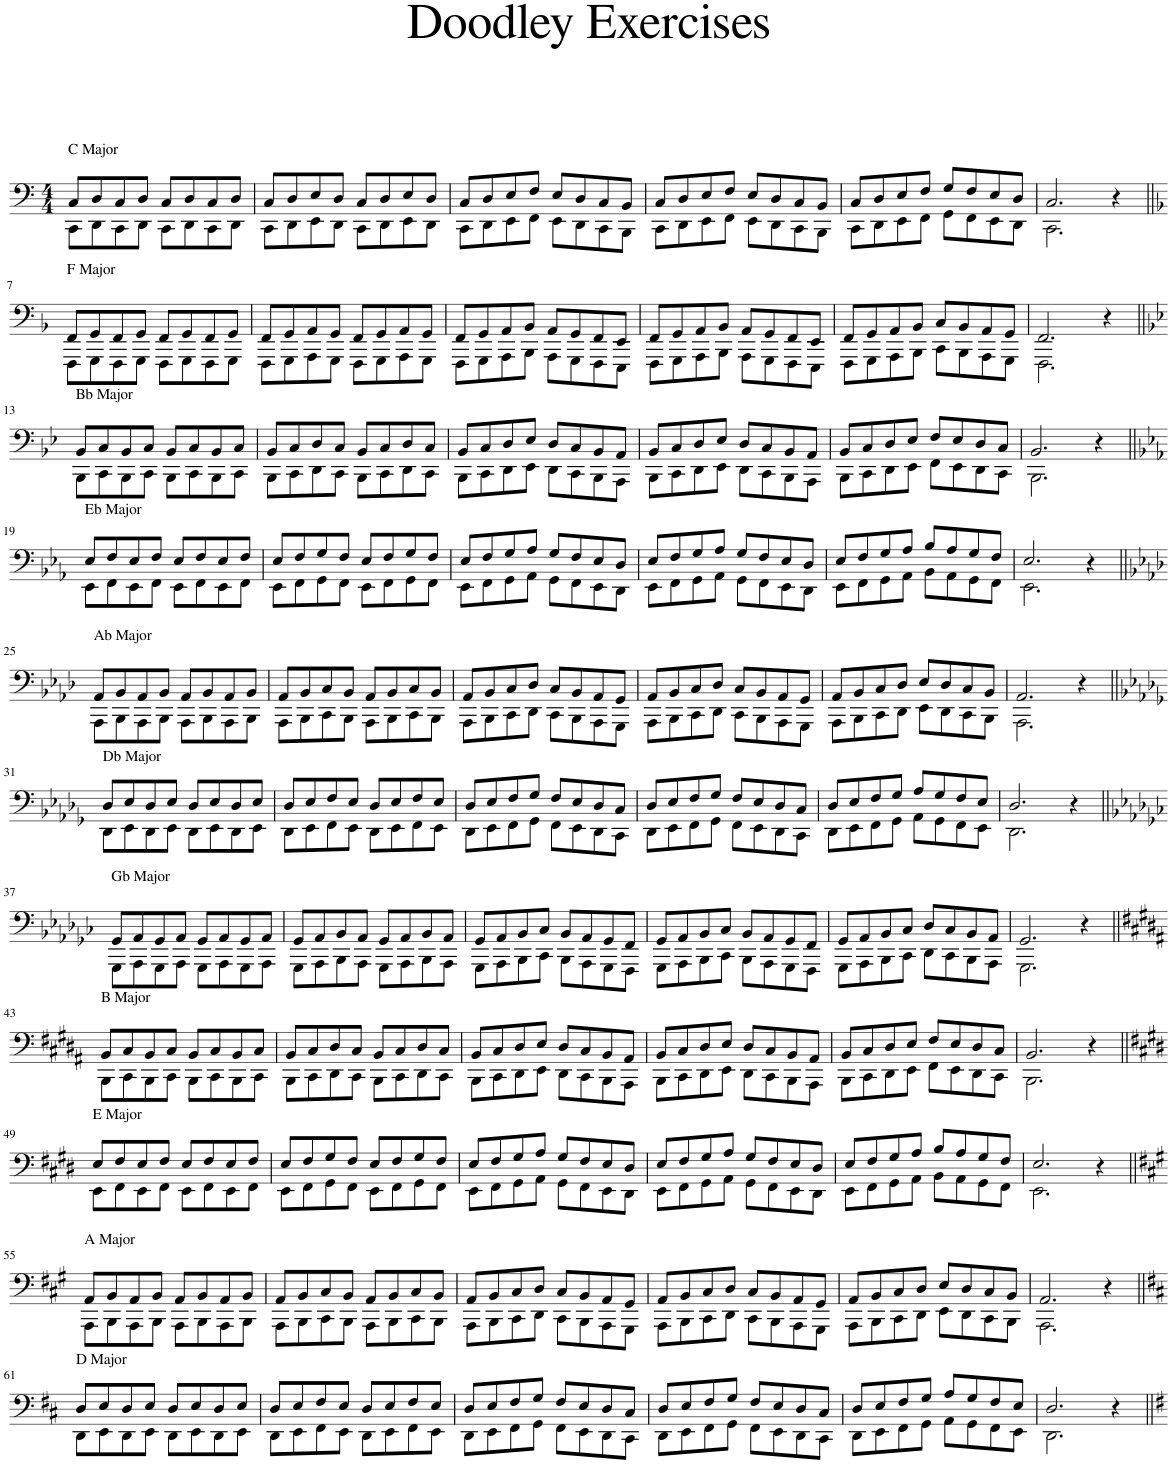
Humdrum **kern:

**kern
*part1
*staff1
*I"Tuba
*I'Tba.
*clefF4
*k[]
*M4/4
=1
*^
!LO:TX:a:t=C Major	!
8C/L	8CC\L
8D/	8DD\
8C/	8CC\
8D/J	8DD\J
8C/L	8CC\L
8D/	8DD\
8C/	8CC\
8D/J	8DD\J
=2	=2
8C/L	8CC\L
8D/	8DD\
8E/	8EE\
8D/J	8DD\J
8C/L	8CC\L
8D/	8DD\
8E/	8EE\
8D/J	8DD\J
=3	=3
8C/L	8CC\L
8D/	8DD\
8E/	8EE\
8F/J	8FF\J
8E/L	8EE\L
8D/	8DD\
8C/	8CC\
8BB/J	8BBB\J
=4	=4
8C/L	8CC\L
8D/	8DD\
8E/	8EE\
8F/J	8FF\J
8E/L	8EE\L
8D/	8DD\
8C/	8CC\
8BB/J	8BBB\J
=5	=5
8C/L	8CC\L
8D/	8DD\
8E/	8EE\
8F/J	8FF\J
8G/L	8GG\L
8F/	8FF\
8E/	8EE\
8D/J	8DD\J
=6	=6
2.C/	2.CC\
4r	4ryy
!!LO:LB:g=z	!!
=7||	=7||
*k[b-]	*
!LO:TX:a:t=F Major	!
8FF/L	8FFF\L
8GG/	8GGG\
8FF/	8FFF\
8GG/J	8GGG\J
8FF/L	8FFF\L
8GG/	8GGG\
8FF/	8FFF\
8GG/J	8GGG\J
=8	=8
8FF/L	8FFF\L
8GG/	8GGG\
8AA/	8AAA\
8GG/J	8GGG\J
8FF/L	8FFF\L
8GG/	8GGG\
8AA/	8AAA\
8GG/J	8GGG\J
=9	=9
8FF/L	8FFF\L
8GG/	8GGG\
8AA/	8AAA\
8BB-/J	8BBB-\J
8AA/L	8AAA\L
8GG/	8GGG\
8FF/	8FFF\
8EE/J	8EEE\J
=10	=10
8FF/L	8FFF\L
8GG/	8GGG\
8AA/	8AAA\
8BB-/J	8BBB-\J
8AA/L	8AAA\L
8GG/	8GGG\
8FF/	8FFF\
8EE/J	8EEE\J
=11	=11
8FF/L	8FFF\L
8GG/	8GGG\
8AA/	8AAA\
8BB-/J	8BBB-\J
8C/L	8CC\L
8BB-/	8BBB-\
8AA/	8AAA\
8GG/J	8GGG\J
=12	=12
2.FF/	2.FFF\
4r	4ryy
!!LO:LB:g=z	!!
=13||	=13||
*k[b-e-]	*
!LO:TX:a:t=Bb Major	!
8BB-/L	8BBB-\L
8C/	8CC\
8BB-/	8BBB-\
8C/J	8CC\J
8BB-/L	8BBB-\L
8C/	8CC\
8BB-/	8BBB-\
8C/J	8CC\J
=14	=14
8BB-/L	8BBB-\L
8C/	8CC\
8D/	8DD\
8C/J	8CC\J
8BB-/L	8BBB-\L
8C/	8CC\
8D/	8DD\
8C/J	8CC\J
=15	=15
8BB-/L	8BBB-\L
8C/	8CC\
8D/	8DD\
8E-/J	8EE-\J
8D/L	8DD\L
8C/	8CC\
8BB-/	8BBB-\
8AA/J	8AAA\J
=16	=16
8BB-/L	8BBB-\L
8C/	8CC\
8D/	8DD\
8E-/J	8EE-\J
8D/L	8DD\L
8C/	8CC\
8BB-/	8BBB-\
8AA/J	8AAA\J
=17	=17
8BB-/L	8BBB-\L
8C/	8CC\
8D/	8DD\
8E-/J	8EE-\J
8F/L	8FF\L
8E-/	8EE-\
8D/	8DD\
8C/J	8CC\J
=18	=18
2.BB-/	2.BBB-\
4r	4ryy
!!LO:LB:g=z	!!
=19||	=19||
*k[b-e-a-]	*
!LO:TX:a:t=Eb Major	!
8E-/L	8EE-\L
8F/	8FF\
8E-/	8EE-\
8F/J	8FF\J
8E-/L	8EE-\L
8F/	8FF\
8E-/	8EE-\
8F/J	8FF\J
=20	=20
8E-/L	8EE-\L
8F/	8FF\
8G/	8GG\
8F/J	8FF\J
8E-/L	8EE-\L
8F/	8FF\
8G/	8GG\
8F/J	8FF\J
=21	=21
8E-/L	8EE-\L
8F/	8FF\
8G/	8GG\
8A-/J	8AA-\J
8G/L	8GG\L
8F/	8FF\
8E-/	8EE-\
8D/J	8DD\J
=22	=22
8E-/L	8EE-\L
8F/	8FF\
8G/	8GG\
8A-/J	8AA-\J
8G/L	8GG\L
8F/	8FF\
8E-/	8EE-\
8D/J	8DD\J
=23	=23
8E-/L	8EE-\L
8F/	8FF\
8G/	8GG\
8A-/J	8AA-\J
8B-/L	8BB-\L
8A-/	8AA-\
8G/	8GG\
8F/J	8FF\J
=24	=24
2.E-/	2.EE-\
4r	4ryy
!!LO:LB:g=z	!!
=25||	=25||
*k[b-e-a-d-]	*
!LO:TX:a:t=Ab Major	!
8AA-/L	8AAA-\L
8BB-/	8BBB-\
8AA-/	8AAA-\
8BB-/J	8BBB-\J
8AA-/L	8AAA-\L
8BB-/	8BBB-\
8AA-/	8AAA-\
8BB-/J	8BBB-\J
=26	=26
8AA-/L	8AAA-\L
8BB-/	8BBB-\
8C/	8CC\
8BB-/J	8BBB-\J
8AA-/L	8AAA-\L
8BB-/	8BBB-\
8C/	8CC\
8BB-/J	8BBB-\J
=27	=27
8AA-/L	8AAA-\L
8BB-/	8BBB-\
8C/	8CC\
8D-/J	8DD-\J
8C/L	8CC\L
8BB-/	8BBB-\
8AA-/	8AAA-\
8GG/J	8GGG\J
=28	=28
8AA-/L	8AAA-\L
8BB-/	8BBB-\
8C/	8CC\
8D-/J	8DD-\J
8C/L	8CC\L
8BB-/	8BBB-\
8AA-/	8AAA-\
8GG/J	8GGG\J
=29	=29
8AA-/L	8AAA-\L
8BB-/	8BBB-\
8C/	8CC\
8D-/J	8DD-\J
8E-/L	8EE-\L
8D-/	8DD-\
8C/	8CC\
8BB-/J	8BBB-\J
=30	=30
2.AA-/	2.AAA-\
4r	4ryy
!!LO:LB:g=z	!!
=31||	=31||
*k[b-e-a-d-g-]	*
!LO:TX:a:t=Db Major	!
8D-/L	8DD-\L
8E-/	8EE-\
8D-/	8DD-\
8E-/J	8EE-\J
8D-/L	8DD-\L
8E-/	8EE-\
8D-/	8DD-\
8E-/J	8EE-\J
=32	=32
8D-/L	8DD-\L
8E-/	8EE-\
8F/	8FF\
8E-/J	8EE-\J
8D-/L	8DD-\L
8E-/	8EE-\
8F/	8FF\
8E-/J	8EE-\J
=33	=33
8D-/L	8DD-\L
8E-/	8EE-\
8F/	8FF\
8G-/J	8GG-\J
8F/L	8FF\L
8E-/	8EE-\
8D-/	8DD-\
8C/J	8CC\J
=34	=34
8D-/L	8DD-\L
8E-/	8EE-\
8F/	8FF\
8G-/J	8GG-\J
8F/L	8FF\L
8E-/	8EE-\
8D-/	8DD-\
8C/J	8CC\J
=35	=35
8D-/L	8DD-\L
8E-/	8EE-\
8F/	8FF\
8G-/J	8GG-\J
8A-/L	8AA-\L
8G-/	8GG-\
8F/	8FF\
8E-/J	8EE-\J
=36	=36
2.D-/	2.DD-\
4r	4ryy
!!LO:LB:g=z	!!
=37||	=37||
*k[b-e-a-d-g-c-]	*
!LO:TX:a:t=Gb Major	!
8GG-/L	8GGG-\L
8AA-/	8AAA-\
8GG-/	8GGG-\
8AA-/J	8AAA-\J
8GG-/L	8GGG-\L
8AA-/	8AAA-\
8GG-/	8GGG-\
8AA-/J	8AAA-\J
=38	=38
8GG-/L	8GGG-\L
8AA-/	8AAA-\
8BB-/	8BBB-\
8AA-/J	8AAA-\J
8GG-/L	8GGG-\L
8AA-/	8AAA-\
8BB-/	8BBB-\
8AA-/J	8AAA-\J
=39	=39
8GG-/L	8GGG-\L
8AA-/	8AAA-\
8BB-/	8BBB-\
8C-/J	8CC-\J
8BB-/L	8BBB-\L
8AA-/	8AAA-\
8GG-/	8GGG-\
8FF/J	8FFF\J
=40	=40
8GG-/L	8GGG-\L
8AA-/	8AAA-\
8BB-/	8BBB-\
8C-/J	8CC-\J
8BB-/L	8BBB-\L
8AA-/	8AAA-\
8GG-/	8GGG-\
8FF/J	8FFF\J
=41	=41
8GG-/L	8GGG-\L
8AA-/	8AAA-\
8BB-/	8BBB-\
8C-/J	8CC-\J
8D-/L	8DD-\L
8C-/	8CC-\
8BB-/	8BBB-\
8AA-/J	8AAA-\J
=42	=42
2.GG-/	2.GGG-\
4r	4ryy
!!LO:LB:g=z	!!
=43||	=43||
*k[f#c#g#d#a#]	*
!LO:TX:a:t=B Major	!
8BB/L	8BBB\L
8C#/	8CC#\
8BB/	8BBB\
8C#/J	8CC#\J
8BB/L	8BBB\L
8C#/	8CC#\
8BB/	8BBB\
8C#/J	8CC#\J
=44	=44
8BB/L	8BBB\L
8C#/	8CC#\
8D#/	8DD#\
8C#/J	8CC#\J
8BB/L	8BBB\L
8C#/	8CC#\
8D#/	8DD#\
8C#/J	8CC#\J
=45	=45
8BB/L	8BBB\L
8C#/	8CC#\
8D#/	8DD#\
8E/J	8EE\J
8D#/L	8DD#\L
8C#/	8CC#\
8BB/	8BBB\
8AA#/J	8AAA#\J
=46	=46
8BB/L	8BBB\L
8C#/	8CC#\
8D#/	8DD#\
8E/J	8EE\J
8D#/L	8DD#\L
8C#/	8CC#\
8BB/	8BBB\
8AA#/J	8AAA#\J
=47	=47
8BB/L	8BBB\L
8C#/	8CC#\
8D#/	8DD#\
8E/J	8EE\J
8F#/L	8FF#\L
8E/	8EE\
8D#/	8DD#\
8C#/J	8CC#\J
=48	=48
2.BB/	2.BBB\
4r	4ryy
!!LO:LB:g=z	!!
=49||	=49||
*k[f#c#g#d#]	*
!LO:TX:a:t=E Major	!
8E/L	8EE\L
8F#/	8FF#\
8E/	8EE\
8F#/J	8FF#\J
8E/L	8EE\L
8F#/	8FF#\
8E/	8EE\
8F#/J	8FF#\J
=50	=50
8E/L	8EE\L
8F#/	8FF#\
8G#/	8GG#\
8F#/J	8FF#\J
8E/L	8EE\L
8F#/	8FF#\
8G#/	8GG#\
8F#/J	8FF#\J
=51	=51
8E/L	8EE\L
8F#/	8FF#\
8G#/	8GG#\
8A/J	8AA\J
8G#/L	8GG#\L
8F#/	8FF#\
8E/	8EE\
8D#/J	8DD#\J
=52	=52
8E/L	8EE\L
8F#/	8FF#\
8G#/	8GG#\
8A/J	8AA\J
8G#/L	8GG#\L
8F#/	8FF#\
8E/	8EE\
8D#/J	8DD#\J
=53	=53
8E/L	8EE\L
8F#/	8FF#\
8G#/	8GG#\
8A/J	8AA\J
8B/L	8BB\L
8A/	8AA\
8G#/	8GG#\
8F#/J	8FF#\J
=54	=54
2.E/	2.EE\
4r	4ryy
!!LO:LB:g=z	!!
=55||	=55||
*k[f#c#g#]	*
!LO:TX:a:t=A Major	!
8AA/L	8AAA\L
8BB/	8BBB\
8AA/	8AAA\
8BB/J	8BBB\J
8AA/L	8AAA\L
8BB/	8BBB\
8AA/	8AAA\
8BB/J	8BBB\J
=56	=56
8AA/L	8AAA\L
8BB/	8BBB\
8C#/	8CC#\
8BB/J	8BBB\J
8AA/L	8AAA\L
8BB/	8BBB\
8C#/	8CC#\
8BB/J	8BBB\J
=57	=57
8AA/L	8AAA\L
8BB/	8BBB\
8C#/	8CC#\
8D/J	8DD\J
8C#/L	8CC#\L
8BB/	8BBB\
8AA/	8AAA\
8GG#/J	8GGG#\J
=58	=58
8AA/L	8AAA\L
8BB/	8BBB\
8C#/	8CC#\
8D/J	8DD\J
8C#/L	8CC#\L
8BB/	8BBB\
8AA/	8AAA\
8GG#/J	8GGG#\J
=59	=59
8AA/L	8AAA\L
8BB/	8BBB\
8C#/	8CC#\
8D/J	8DD\J
8E/L	8EE\L
8D/	8DD\
8C#/	8CC#\
8BB/J	8BBB\J
=60	=60
2.AA/	2.AAA\
4r	4ryy
!!LO:LB:g=z	!!
=61||	=61||
*k[f#c#]	*
!LO:TX:a:t=D Major	!
8D/L	8DD\L
8E/	8EE\
8D/	8DD\
8E/J	8EE\J
8D/L	8DD\L
8E/	8EE\
8D/	8DD\
8E/J	8EE\J
=62	=62
8D/L	8DD\L
8E/	8EE\
8F#/	8FF#\
8E/J	8EE\J
8D/L	8DD\L
8E/	8EE\
8F#/	8FF#\
8E/J	8EE\J
=63	=63
8D/L	8DD\L
8E/	8EE\
8F#/	8FF#\
8G/J	8GG\J
8F#/L	8FF#\L
8E/	8EE\
8D/	8DD\
8C#/J	8CC#\J
=64	=64
8D/L	8DD\L
8E/	8EE\
8F#/	8FF#\
8G/J	8GG\J
8F#/L	8FF#\L
8E/	8EE\
8D/	8DD\
8C#/J	8CC#\J
=65	=65
8D/L	8DD\L
8E/	8EE\
8F#/	8FF#\
8G/J	8GG\J
8A/L	8AA\L
8G/	8GG\
8F#/	8FF#\
8E/J	8EE\J
=66	=66
2.D/	2.DD\
4r	4ryy
*v	*v
=||
*-
